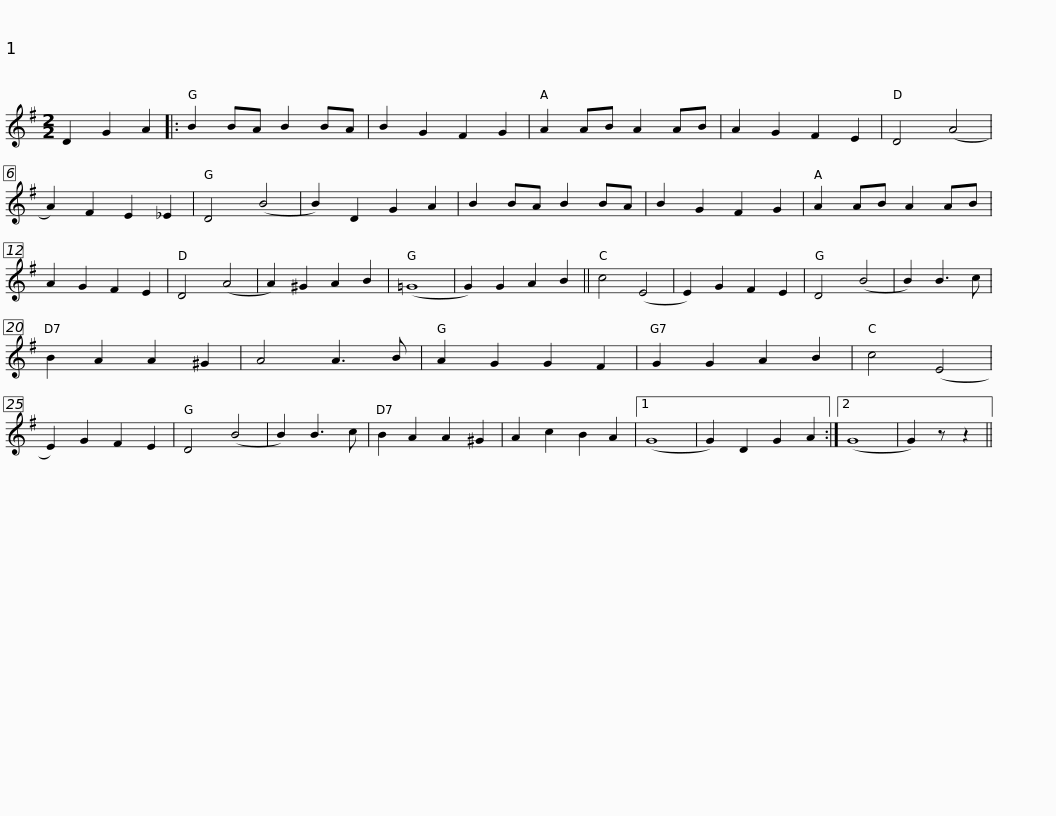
X:1
L:1/8
M:2/2
I:linebreak $
K:G
V:1 treble
V:1
 D2 G2 A2 |: B2 BA B2 BA | B2 G2 F2 G2 | A2 AB A2 AB | A2 G2 F2 E2 | %5
 D4 (A4 | A2) F2 E2 _E2 | D4 (B4 | B2) D2 G2 A2 |$ B2 BA B2 BA | %10
 B2 G2 F2 G2 | A2 AB A2 AB | A2 G2 F2 E2 | D4 (A4 | A2) ^G2 A2 B2 | %15
 (=G8 | G2) G2 A2 B2 || c4 (E4 | E2) G2 F2 E2 |$ D4 (B4 | %20
 B2) B3 c | B2 A2 A2 ^G2 | A4 A3 B | A2 G2 G2 F2 | G2 G2 A2 B2 | %25
 c4 (E4 | E2) G2 F2 E2 | D4 (B4 | B2) B3 c | B2 A2 A2 ^G2 |$ %30
 A2 c2 B2 A2 |1 (G8 | G2) D2 G2 A2 :|2 (G8 | G2) z z2 || %35
